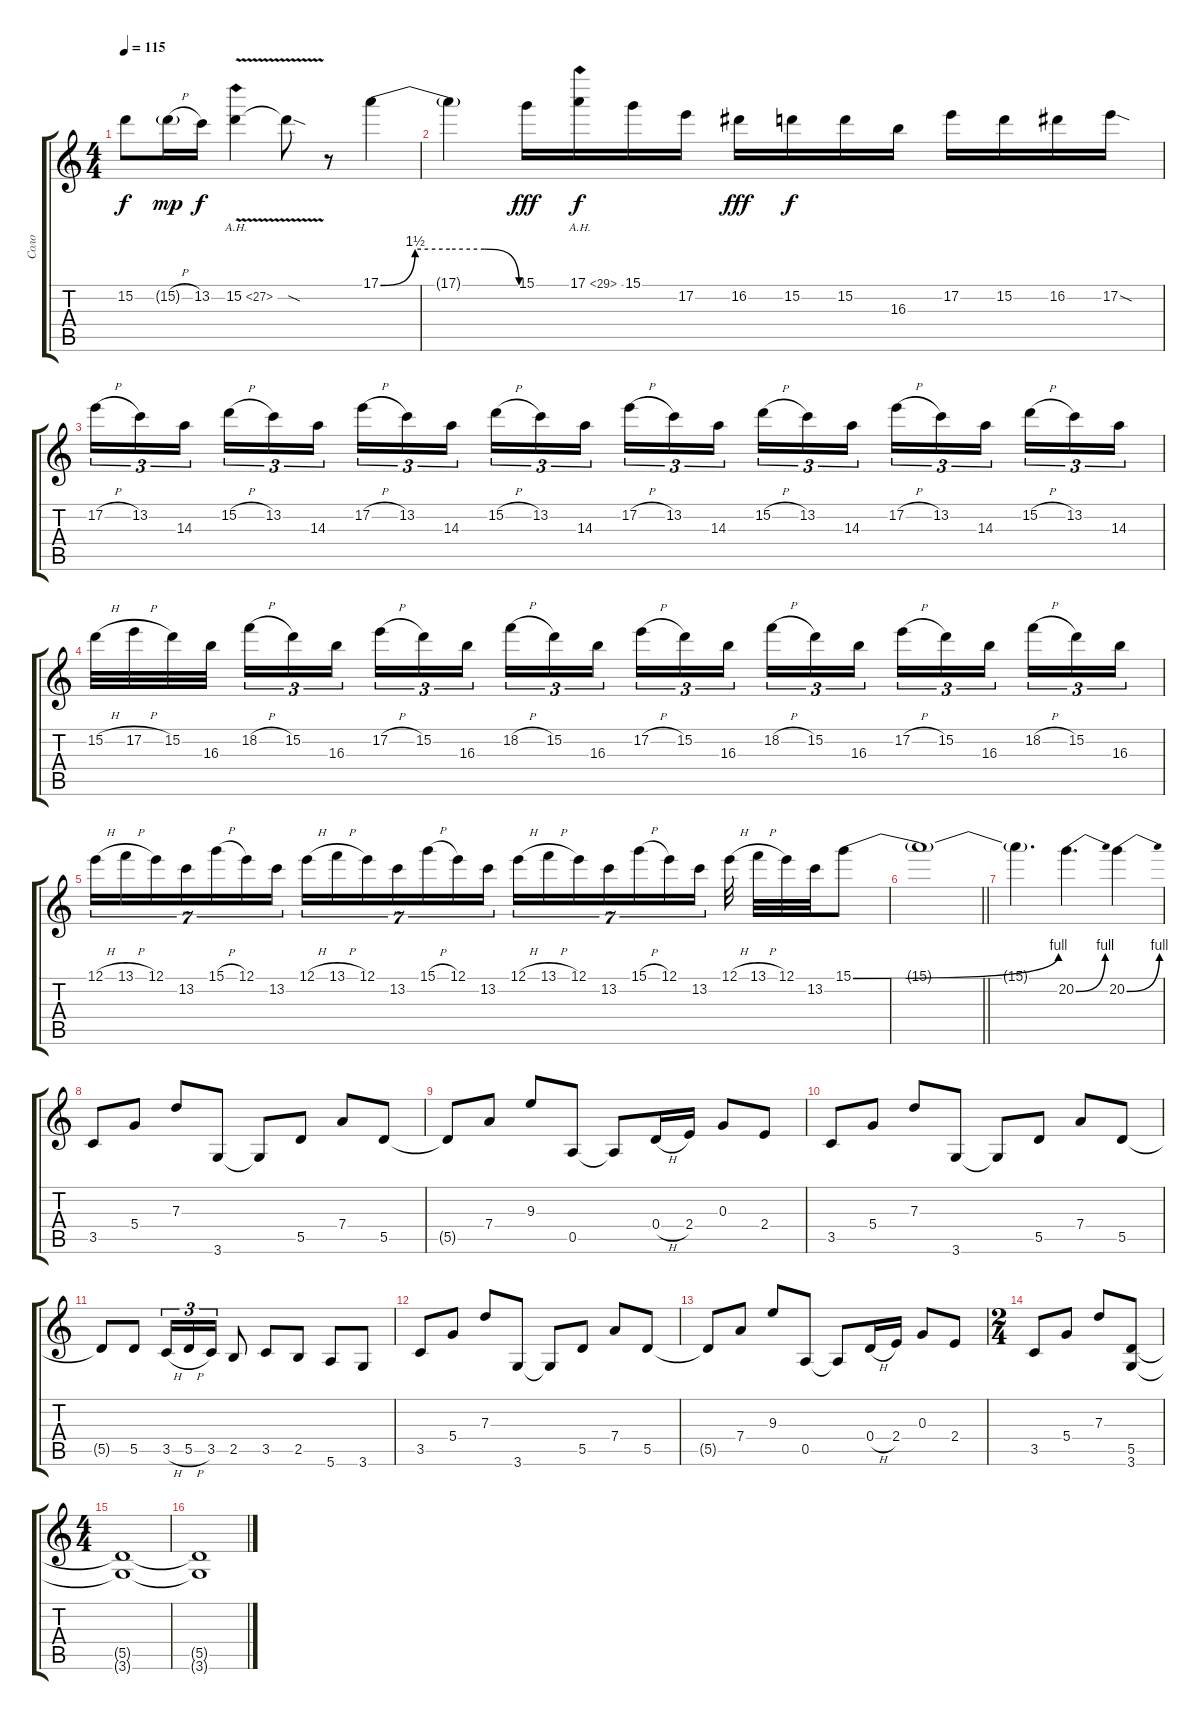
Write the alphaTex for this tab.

\track ("Соло" "Соло") {instrument distortionguitar}
\staff {score tabs}
\tuning (E4 B3 G3 D3 A2 E2) {hide}
\ts (4 4)
\tempo 115
\clef g2
\ks c
15.2{t}.8{dy f} 15.2{h g}.16{dy mp} 13.2.16{dy f} 15.2{ah 12 v}.4 15.2{sod t}.8 r.8 17.1{be (custom 0 0 15 6 30 6 45 6 60 0)}.4 |
17.1{t}.4 15.1.16{dy fff} 17.1{ah 12}.16{dy f} 15.1.16 17.2.16 16.2.16{dy fff} 15.2.16{dy f} 15.2.16 16.3.16 17.2.16 15.2.16 16.2.16 17.2{sod}.16 |
17.2{h}.16{tu (3 2)} 13.2.16{tu (3 2)} 14.3.16{tu (3 2) beam splitsecondary} 15.2{h}.16{tu (3 2)} 13.2.16{tu (3 2)} 14.3.16{tu (3 2)} 17.2{h}.16{tu (3 2)} 13.2.16{tu (3 2)} 14.3.16{tu (3 2) beam splitsecondary} 15.2{h}.16{tu (3 2)} 13.2.16{tu (3 2)} 14.3.16{tu (3 2)} 17.2{h}.16{tu (3 2)} 13.2.16{tu (3 2)} 14.3.16{tu (3 2) beam splitsecondary} 15.2{h}.16{tu (3 2)} 13.2.16{tu (3 2)} 14.3.16{tu (3 2)} 17.2{h}.16{tu (3 2)} 13.2.16{tu (3 2)} 14.3.16{tu (3 2) beam splitsecondary} 15.2{h}.16{tu (3 2)} 13.2.16{tu (3 2)} 14.3.16{tu (3 2)} |
15.2{h}.32 17.2{h}.32 15.2.32 16.3.32{beam splitsecondary} 18.2{h}.16{tu (3 2)} 15.2.16{tu (3 2)} 16.3.16{tu (3 2)} 17.2{h}.16{tu (3 2)} 15.2.16{tu (3 2)} 16.3.16{tu (3 2) beam splitsecondary} 18.2{h}.16{tu (3 2)} 15.2.16{tu (3 2)} 16.3.16{tu (3 2)} 17.2{h}.16{tu (3 2)} 15.2.16{tu (3 2)} 16.3.16{tu (3 2) beam splitsecondary} 18.2{h}.16{tu (3 2)} 15.2.16{tu (3 2)} 16.3.16{tu (3 2)} 17.2{h}.16{tu (3 2)} 15.2.16{tu (3 2)} 16.3.16{tu (3 2) beam splitsecondary} 18.2{h}.16{tu (3 2)} 15.2.16{tu (3 2)} 16.3.16{tu (3 2)} |
12.1{h}.16{tu (7 4)} 13.1{h}.16{tu (7 4)} 12.1.16{tu (7 4)} 13.2.16{tu (7 4)} 15.1{h}.16{tu (7 4)} 12.1.16{tu (7 4)} 13.2.16{tu (7 4)} 12.1{h}.16{tu (7 4)} 13.1{h}.16{tu (7 4)} 12.1.16{tu (7 4)} 13.2.16{tu (7 4)} 15.1{h}.16{tu (7 4)} 12.1.16{tu (7 4)} 13.2.16{tu (7 4)} 12.1{h}.16{tu (7 4)} 13.1{h}.16{tu (7 4)} 12.1.16{tu (7 4)} 13.2.16{tu (7 4)} 15.1{h}.16{tu (7 4)} 12.1.16{tu (7 4)} 13.2.16{tu (7 4)} 12.1{h}.32 13.1{h}.32 12.1.32 13.2.32 15.1{be (bend 0 0 60 4)}.8 |
\barLineRight lightlight
15.1{t}.1 |
15.1{t}.4{d} 20.2{be (bend 0 0 60 4)}.4{d} 20.2{be (bend 0 0 60 4)}.4 |
3.5.8 5.4.8 7.3.8 3.6.8 3.6{t}.8 5.5.8 7.4.8 5.5.8 |
5.5{t}.8 7.4.8 9.3.8 0.5.8 0.5{t}.8 0.4{h}.16 2.4.16 0.3.8 2.4.8 |
3.5.8 5.4.8 7.3.8 3.6.8 3.6{t}.8 5.5.8 7.4.8 5.5.8 |
5.5{t}.8 5.5.8 3.5{h}.16{tu (3 2)} 5.5{h}.16{tu (3 2)} 3.5.16{tu (3 2)} 2.5.8 3.5.8 2.5.8 5.6.8 3.6.8 |
3.5.8 5.4.8 7.3.8 3.6.8 3.6{t}.8 5.5.8 7.4.8 5.5.8 |
5.5{t}.8 7.4.8 9.3.8 0.5.8 0.5{t}.8 0.4{h}.16 2.4.16 0.3.8 2.4.8 |
\ts (2 4)
3.5.8 5.4.8 7.3.8 (5.5 3.6).8 |
\ts (4 4)
(5.5{t} 3.6{t}).1 |
(5.5{t} 3.6{t}).1
